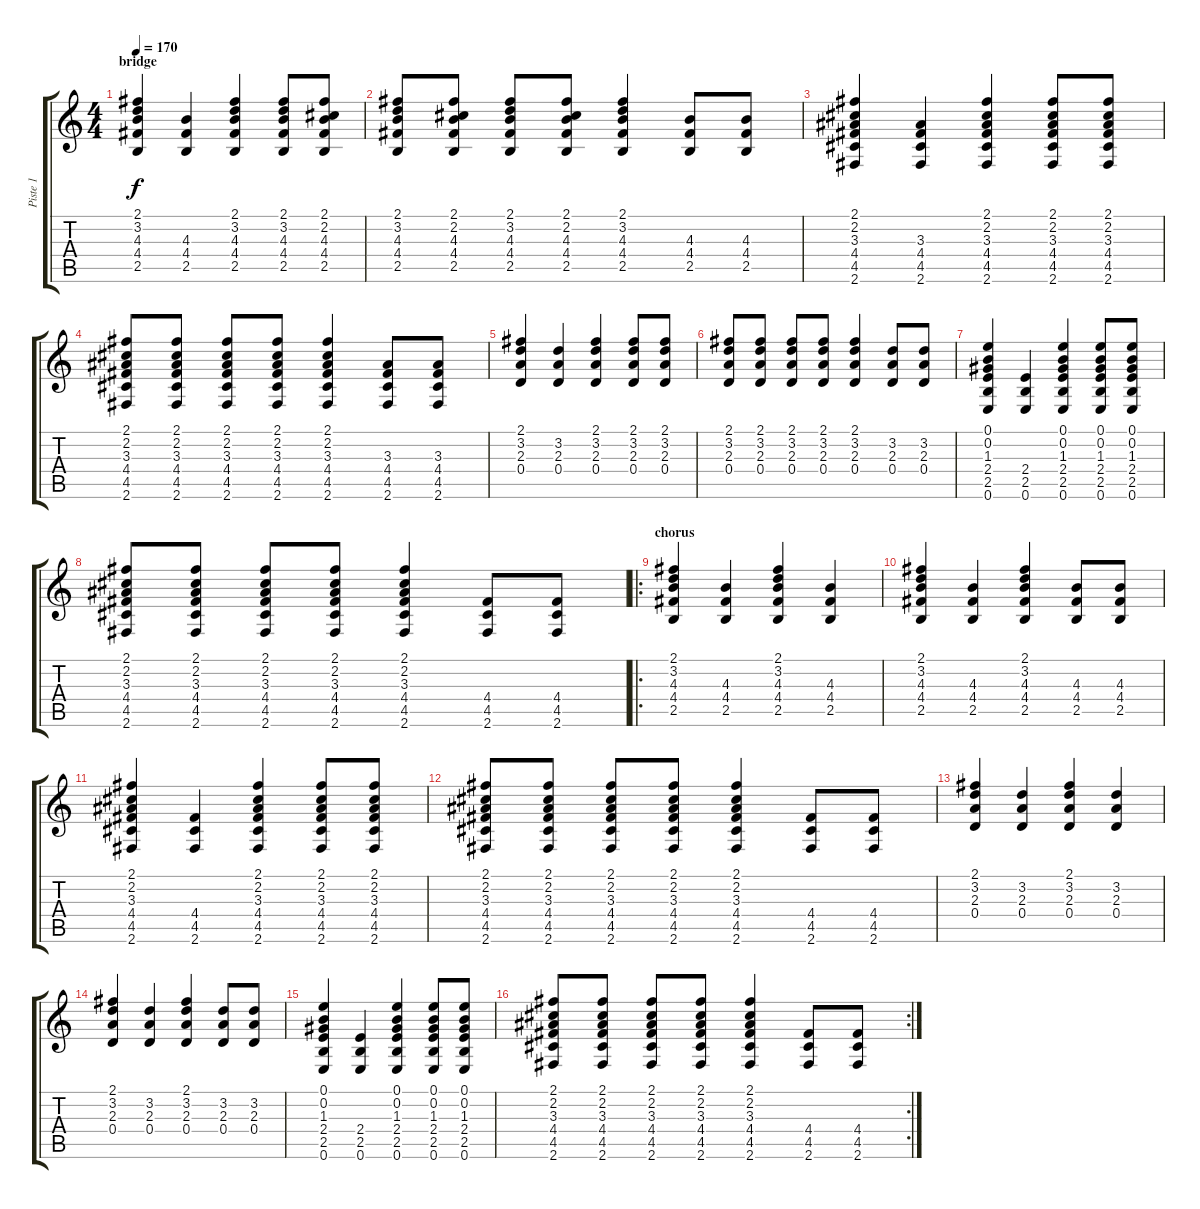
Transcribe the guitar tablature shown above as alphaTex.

\track ("Piste 1" "Piste 1") {instrument acousticguitarsteel}
\staff {score tabs}
\tuning (E4 B3 G3 D3 A2 E2) {hide}
\ts (4 4)
\section ("" "bridge")
\tempo 170
\clef g2
\ks c
(2.1 3.2 4.3 4.4 2.5).4{dy f} (4.3 4.4 2.5).4 (2.1 3.2 4.3 4.4 2.5).4 (2.1 3.2 4.3 4.4 2.5).8 (2.1 2.2 4.3 4.4 2.5).8 |
(2.1 3.2 4.3 4.4 2.5).8 (2.1 2.2 4.3 4.4 2.5).8 (2.1 3.2 4.3 4.4 2.5).8 (2.1 2.2 4.3 4.4 2.5).8 (2.1 3.2 4.3 4.4 2.5).4 (4.3 4.4 2.5).8 (4.3 4.4 2.5).8 |
(2.1 2.2 3.3 4.4 4.5 2.6).4 (3.3 4.4 4.5 2.6).4 (2.1 2.2 3.3 4.4 4.5 2.6).4 (2.1 2.2 3.3 4.4 4.5 2.6).8 (2.1 2.2 3.3 4.4 4.5 2.6).8 |
(2.1 2.2 3.3 4.4 4.5 2.6).8 (2.1 2.2 3.3 4.4 4.5 2.6).8 (2.1 2.2 3.3 4.4 4.5 2.6).8 (2.1 2.2 3.3 4.4 4.5 2.6).8 (2.1 2.2 3.3 4.4 4.5 2.6).4 (3.3 4.4 4.5 2.6).8 (3.3 4.4 4.5 2.6).8 |
(2.1 3.2 2.3 0.4).4 (3.2 2.3 0.4).4 (2.1 3.2 2.3 0.4).4 (2.1 3.2 2.3 0.4).8 (2.1 3.2 2.3 0.4).8 |
(2.1 3.2 2.3 0.4).8 (2.1 3.2 2.3 0.4).8 (2.1 3.2 2.3 0.4).8 (2.1 3.2 2.3 0.4).8 (2.1 3.2 2.3 0.4).4 (3.2 2.3 0.4).8 (3.2 2.3 0.4).8 |
(0.1 0.2 1.3 2.4 2.5 0.6).4 (2.4 2.5 0.6).4 (0.1 0.2 1.3 2.4 2.5 0.6).4 (0.1 0.2 1.3 2.4 2.5 0.6).8 (0.1 0.2 1.3 2.4 2.5 0.6).8 |
(2.1 2.2 3.3 4.4 4.5 2.6).8 (2.1 2.2 3.3 4.4 4.5 2.6).8 (2.1 2.2 3.3 4.4 4.5 2.6).8 (2.1 2.2 3.3 4.4 4.5 2.6).8 (2.1 2.2 3.3 4.4 4.5 2.6).4 (4.4 4.5 2.6).8 (4.4 4.5 2.6).8 |
\ro
\section ("" "chorus")
(2.1 3.2 4.3 4.4 2.5).4 (4.3 4.4 2.5).4 (2.1 3.2 4.3 4.4 2.5).4 (4.3 4.4 2.5).4 |
(2.1 3.2 4.3 4.4 2.5).4 (4.3 4.4 2.5).4 (2.1 3.2 4.3 4.4 2.5).4 (4.3 4.4 2.5).8 (4.3 4.4 2.5).8 |
(2.1 2.2 3.3 4.4 4.5 2.6).4 (4.4 4.5 2.6).4 (2.1 2.2 3.3 4.4 4.5 2.6).4 (2.1 2.2 3.3 4.4 4.5 2.6).8 (2.1 2.2 3.3 4.4 4.5 2.6).8 |
(2.1 2.2 3.3 4.4 4.5 2.6).8 (2.1 2.2 3.3 4.4 4.5 2.6).8 (2.1 2.2 3.3 4.4 4.5 2.6).8 (2.1 2.2 3.3 4.4 4.5 2.6).8 (2.1 2.2 3.3 4.4 4.5 2.6).4 (4.4 4.5 2.6).8 (4.4 4.5 2.6).8 |
(2.1 3.2 2.3 0.4).4 (3.2 2.3 0.4).4 (2.1 3.2 2.3 0.4).4 (3.2 2.3 0.4).4 |
(2.1 3.2 2.3 0.4).4 (3.2 2.3 0.4).4 (2.1 3.2 2.3 0.4).4 (3.2 2.3 0.4).8 (3.2 2.3 0.4).8 |
(0.1 0.2 1.3 2.4 2.5 0.6).4 (2.4 2.5 0.6).4 (0.1 0.2 1.3 2.4 2.5 0.6).4 (0.1 0.2 1.3 2.4 2.5 0.6).8 (0.1 0.2 1.3 2.4 2.5 0.6).8 |
\rc 2
(2.1 2.2 3.3 4.4 4.5 2.6).8 (2.1 2.2 3.3 4.4 4.5 2.6).8 (2.1 2.2 3.3 4.4 4.5 2.6).8 (2.1 2.2 3.3 4.4 4.5 2.6).8 (2.1 2.2 3.3 4.4 4.5 2.6).4 (4.4 4.5 2.6).8 (4.4 4.5 2.6).8
